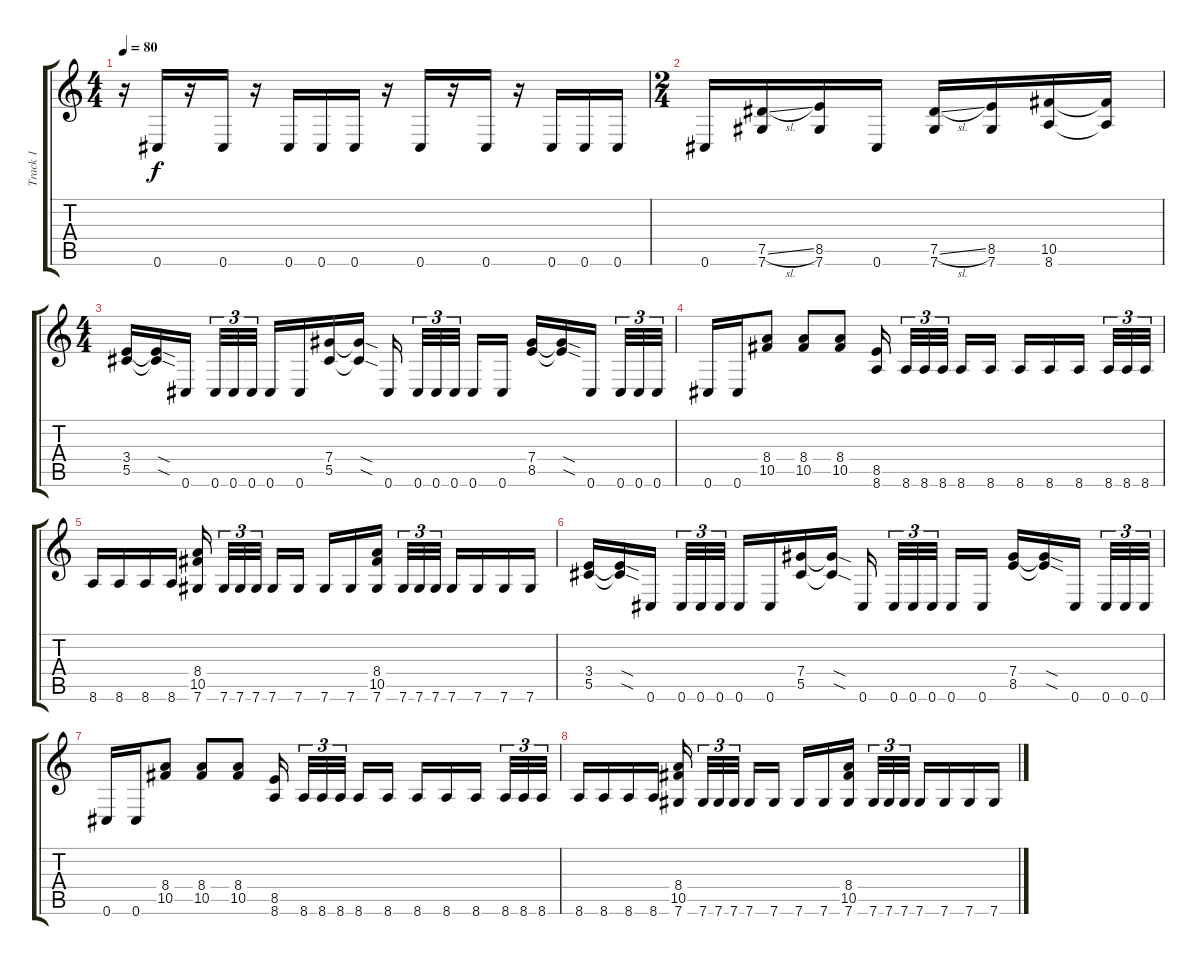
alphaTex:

\track ("Track 1" "Track 1") {instrument distortionguitar}
\staff {score tabs}
\tuning (Eb4 Bb3 Gb3 Db3 Ab2 Db2) {hide}
\ts (4 4)
\tempo 80
\clef g2
\ks c
r.16{dy f} 0.6.16 r.16 0.6.16 r.16 0.6.16 0.6.16 0.6.16 r.16 0.6.16 r.16 0.6.16 r.16 0.6.16 0.6.16 0.6.16 |
\ts (2 4)
0.6.16 (7.5{sl} 7.6).16 (8.5 7.6).16 0.6.16 (7.5{sl} 7.6).16 (8.5 7.6).16 (10.5 8.6).16 (10.5{t} 8.6{t}).16 |
\ts (4 4)
(3.4 5.5).16 (3.4{sod t} 5.5{sod t}).16 0.6.16{beam splitsecondary} 0.6.32{tu (3 2)} 0.6.32{tu (3 2)} 0.6.32{tu (3 2)} 0.6.16 0.6.16 (7.4 5.5).16 (7.4{sod t} 5.5{sod t}).16 0.6.16{beam splitsecondary} 0.6.32{tu (3 2)} 0.6.32{tu (3 2)} 0.6.32{tu (3 2) beam splitsecondary} 0.6.16 0.6.16 (7.4 8.5).16 (7.4{sod t} 8.5{sod t}).16 0.6.16{beam splitsecondary} 0.6.32{tu (3 2)} 0.6.32{tu (3 2)} 0.6.32{tu (3 2)} |
0.6.16 0.6.16 (8.4 10.5).8 (8.4 10.5).8 (8.4 10.5).8 (8.5 8.6).16{beam splitsecondary} 8.6.32{tu (3 2)} 8.6.32{tu (3 2)} 8.6.32{tu (3 2) beam splitsecondary} 8.6.16 8.6.16 8.6.16 8.6.16 8.6.16{beam splitsecondary} 8.6.32{tu (3 2)} 8.6.32{tu (3 2)} 8.6.32{tu (3 2)} |
8.6.16 8.6.16 8.6.16 8.6.16 (8.4 10.5 7.6).16{beam splitsecondary} 7.6.32{tu (3 2)} 7.6.32{tu (3 2)} 7.6.32{tu (3 2) beam splitsecondary} 7.6.16 7.6.16 7.6.16 7.6.16 (8.4 10.5 7.6).16{beam splitsecondary} 7.6.32{tu (3 2)} 7.6.32{tu (3 2)} 7.6.32{tu (3 2)} 7.6.16 7.6.16 7.6.16 7.6.16 |
(3.4 5.5).16 (3.4{sod t} 5.5{sod t}).16 0.6.16{beam splitsecondary} 0.6.32{tu (3 2)} 0.6.32{tu (3 2)} 0.6.32{tu (3 2)} 0.6.16 0.6.16 (7.4 5.5).16 (7.4{sod t} 5.5{sod t}).16 0.6.16{beam splitsecondary} 0.6.32{tu (3 2)} 0.6.32{tu (3 2)} 0.6.32{tu (3 2) beam splitsecondary} 0.6.16 0.6.16 (7.4 8.5).16 (7.4{sod t} 8.5{sod t}).16 0.6.16{beam splitsecondary} 0.6.32{tu (3 2)} 0.6.32{tu (3 2)} 0.6.32{tu (3 2)} |
0.6.16 0.6.16 (8.4 10.5).8 (8.4 10.5).8 (8.4 10.5).8 (8.5 8.6).16{beam splitsecondary} 8.6.32{tu (3 2)} 8.6.32{tu (3 2)} 8.6.32{tu (3 2) beam splitsecondary} 8.6.16 8.6.16 8.6.16 8.6.16 8.6.16{beam splitsecondary} 8.6.32{tu (3 2)} 8.6.32{tu (3 2)} 8.6.32{tu (3 2)} |
8.6.16 8.6.16 8.6.16 8.6.16 (8.4 10.5 7.6).16{beam splitsecondary} 7.6.32{tu (3 2)} 7.6.32{tu (3 2)} 7.6.32{tu (3 2) beam splitsecondary} 7.6.16 7.6.16 7.6.16 7.6.16 (8.4 10.5 7.6).16{beam splitsecondary} 7.6.32{tu (3 2)} 7.6.32{tu (3 2)} 7.6.32{tu (3 2)} 7.6.16 7.6.16 7.6.16 7.6.16
